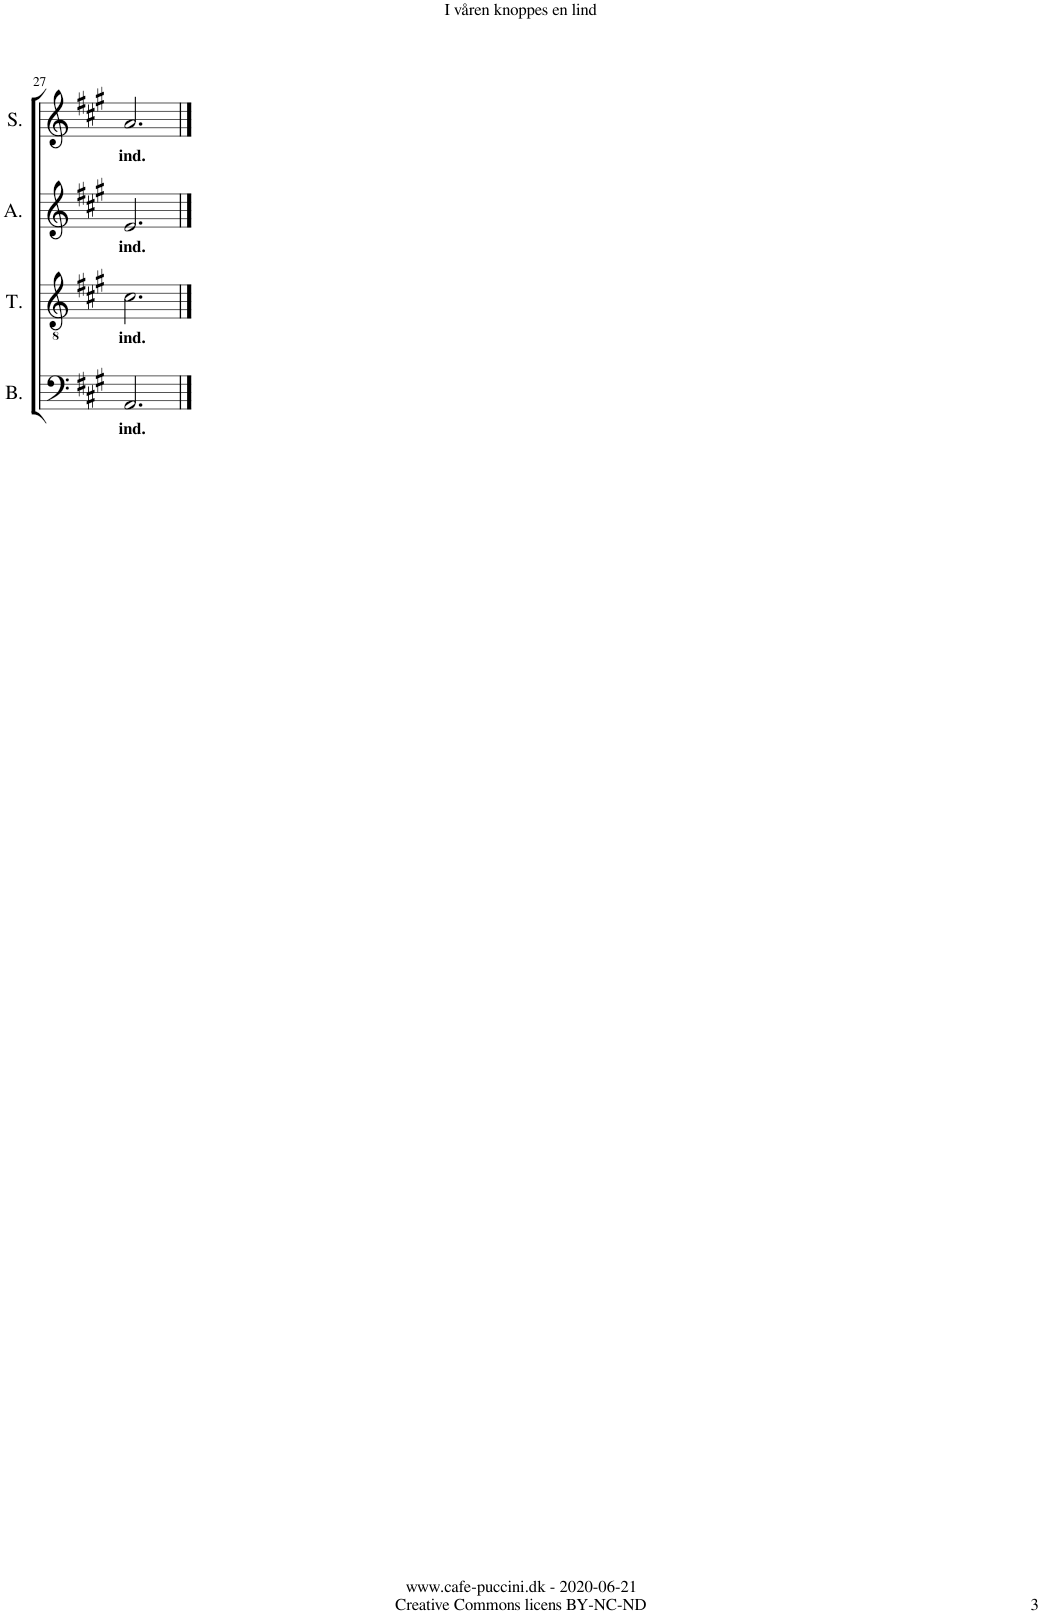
**kern	**text	**kern	**text	**kern	**text	**kern	**text
*part4	*part4	*part3	*part3	*part2	*part2	*part1	*part1
*staff4	*staff4	*staff3	*staff3	*staff2	*staff2	*staff1	*staff1
*I"Bass	*	*I"Tenor	*	*I"Alto	*	*I"Soprano	*
*I'B.	*	*I'T.	*	*I'A.	*	*I'S.	*
!!LO:PB:g=z
*clefF4	*	*clefGv2	*	*clefG2	*	*clefG2	*
*k[f#c#g#]	*	*k[f#c#g#]	*	*k[f#c#g#]	*	*k[f#c#g#]	*
*M4/4	*	*M4/4	*	*M4/4	*	*M4/4	*
*met(c)	*	*met(c)	*	*met(c)	*	*met(c)	*
=27	=27	=27	=27	=27	=27	=27	=27
!	!LO:LY:b	!	!LO:LY:b	!	!LO:LY:b	!	!LO:LY:b
2.AA/	ind.	2.c#\	ind.	2.e/	ind.	2.a/	ind.
==	==	==	==	==	==	==	==
*-	*-	*-	*-	*-	*-	*-	*-
